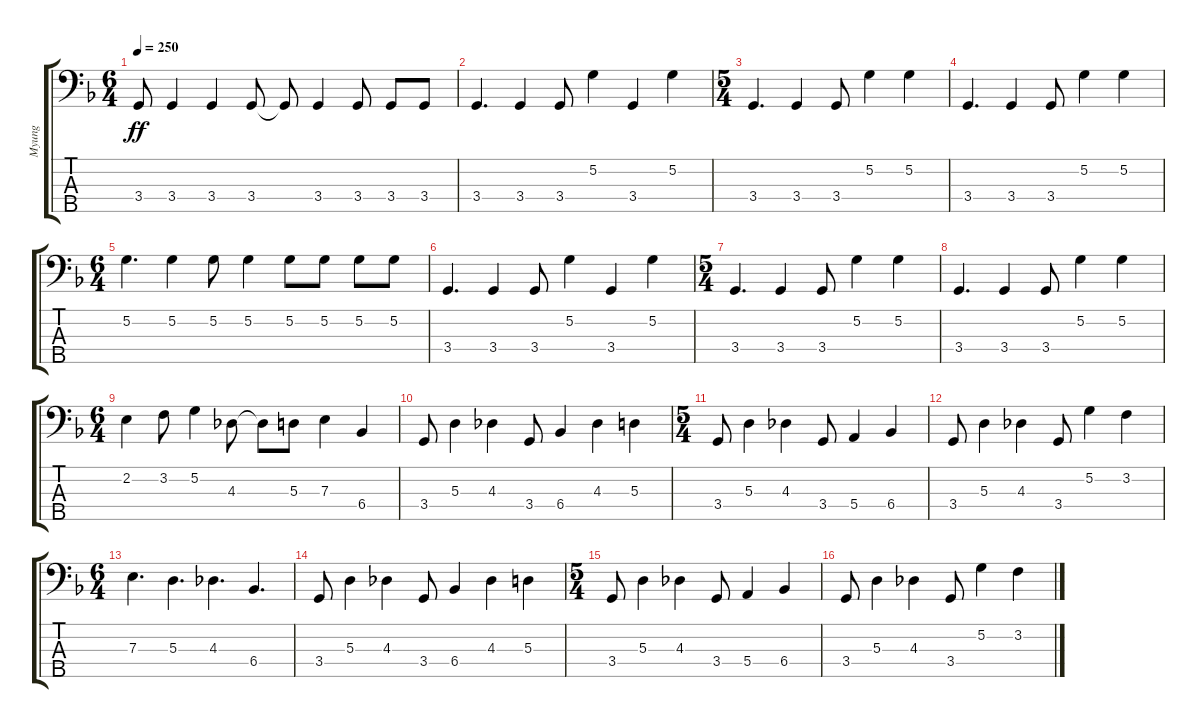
\track ("Myung" "Myung") {instrument electricbassfinger}
\staff {score tabs}
\tuning (G2 D2 A1 E1 B0) {hide}
\ts (6 4)
\tempo 250
\clef f4
\ks f
3.4.8{dy ff} 3.4.4 3.4.4 3.4.8 3.4{t}.8 3.4.4 3.4.8 3.4.8 3.4.8 |
3.4.4{d} 3.4.4 3.4.8 5.2.4 3.4.4 5.2.4 |
\ts (5 4)
3.4.4{d} 3.4.4 3.4.8 5.2.4 5.2.4 |
3.4.4{d} 3.4.4 3.4.8 5.2.4 5.2.4 |
\ts (6 4)
5.2.4{d} 5.2.4 5.2.8 5.2.4 5.2.8 5.2.8 5.2.8 5.2.8 |
3.4.4{d} 3.4.4 3.4.8 5.2.4 3.4.4 5.2.4 |
\ts (5 4)
3.4.4{d} 3.4.4 3.4.8 5.2.4 5.2.4 |
3.4.4{d} 3.4.4 3.4.8 5.2.4 5.2.4 |
\ts (6 4)
2.2.4 3.2.8 5.2.4 4.3.8 4.3{t}.8 5.3.8 7.3.4 6.4.4 |
3.4.8 5.3.4 4.3.4 3.4.8 6.4.4 4.3.4 5.3.4 |
\ts (5 4)
3.4.8 5.3.4 4.3.4 3.4.8 5.4.4 6.4.4 |
3.4.8 5.3.4 4.3.4 3.4.8 5.2.4 3.2.4 |
\ts (6 4)
7.3.4{d} 5.3.4{d} 4.3.4{d} 6.4.4{d} |
3.4.8 5.3.4 4.3.4 3.4.8 6.4.4 4.3.4 5.3.4 |
\ts (5 4)
3.4.8 5.3.4 4.3.4 3.4.8 5.4.4 6.4.4 |
3.4.8 5.3.4 4.3.4 3.4.8 5.2.4 3.2.4
